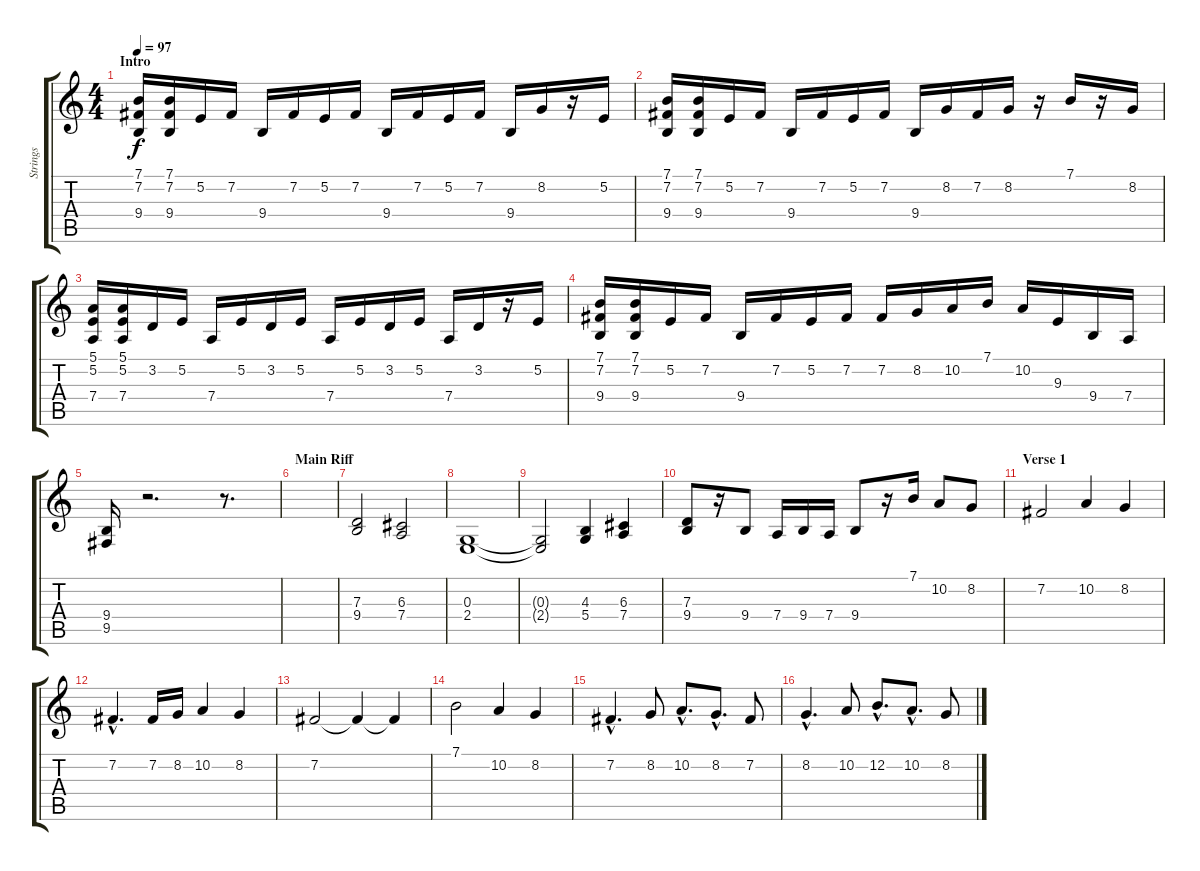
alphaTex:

\track ("Strings" "Strings") {instrument stringensemble1}
\staff {score tabs}
\tuning (E4 B3 G3 D3 A2 E2) {hide}
\ts (4 4)
\section ("" "Intro")
\tempo 97
\clef g2
\ks c
(7.1 7.2 9.4).16{dy f instrument stringensemble1} (7.1 7.2 9.4).16 5.2.16 7.2.16 9.4.16 7.2.16 5.2.16 7.2.16 9.4.16 7.2.16 5.2.16 7.2.16 9.4.16 8.2.16 r.16 5.2.16 |
(7.1 7.2 9.4).16 (7.1 7.2 9.4).16 5.2.16 7.2.16 9.4.16 7.2.16 5.2.16 7.2.16 9.4.16 8.2.16 7.2.16 8.2.16 r.16 7.1.16 r.16 8.2.16 |
(5.1 5.2 7.4).16 (5.1 5.2 7.4).16 3.2.16 5.2.16 7.4.16 5.2.16 3.2.16 5.2.16 7.4.16 5.2.16 3.2.16 5.2.16 7.4.16 3.2.16 r.16 5.2.16 |
(7.1 7.2 9.4).16 (7.1 7.2 9.4).16 5.2.16 7.2.16 9.4.16 7.2.16 5.2.16 7.2.16 7.2.16 8.2.16 10.2.16 7.1.16 10.2.16 9.3.16 9.4.16 7.4.16 |
(9.4 9.5).16 r.2{d} r.8{d} |
\section ("" "Main Riff")
|
(7.3 9.4).2 (6.3 7.4).2 |
(0.3 2.4).1 |
(0.3{t} 2.4{t}).2 (4.3 5.4).4 (6.3 7.4).4 |
(7.3 9.4).8 r.16 9.4.8 7.4.16 9.4.16 7.4.16 9.4.8 r.16 7.1.16 10.2.8 8.2.8 |
\section ("" "Verse 1")
7.2.2 10.2.4 8.2.4 |
7.2{hac}.4{d} 7.2.16 8.2.16 10.2.4 8.2.4 |
7.2.2 7.2{t}.4 7.2{t}.4 |
7.1.2 10.2.4 8.2.4 |
7.2{hac}.4{d} 8.2.8 10.2{hac}.8{d} 8.2{hac}.8{d} 7.2.8 |
8.2{hac}.4{d} 10.2.8 12.2{hac}.8{d} 10.2{hac}.8{d} 8.2.8
